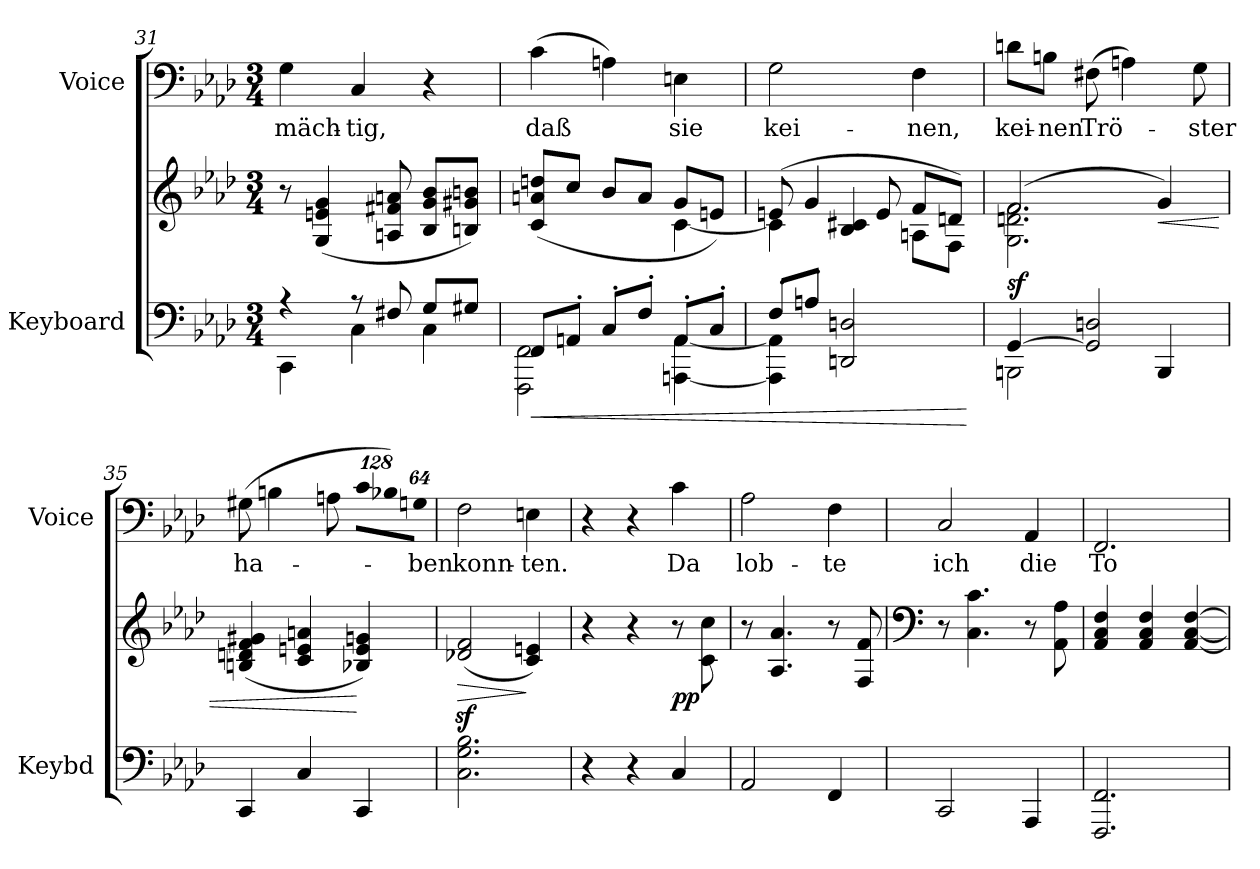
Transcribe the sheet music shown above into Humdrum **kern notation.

**kern	**kern	**dynam	**kern	**text
*part2	*part2	*part2	*part1	*part1
*staff3	*staff2	*staff2/3	*staff1	*staff1
*I"Keyboard	*	*	*I"Voice	*
*I'Keybd	*	*	*I'Voice	*
!!LO:PB:g=z
*clefF4	*clefG2	*	*clefF4	*
*k[b-e-a-d-]	*k[b-e-a-d-]	*	*k[b-e-a-d-]	*
*A-:	*A-:	*	*A-:	*
*M3/4	*M3/4	*	*M3/4	*
=31	=31	=31	=31	=31
*^	*	*	*	*
!	!	!	!	!	!LO:LY:b:color=#000000
4r	4CCi\	8r	.	4Gi\	mäch-
.	.	(4Gi/ 4eni 4gi	.	.	.
!	!	!	!	!	!LO:LY:b:color=#000000
8r	4Ci\	.	.	4Ci/	-tig,
8F#Xi/	.	8Ani/ 8f#Xi 8ani	.	.	.
8Gi/L	4Ci\	8B-i/ 8gi/ 8b-i/L	.	4r	.
8G#Xi/J	.	8Bni/ 8g#Xi/ 8bni/J)	.	.	.
=32	=32	=32	=32	=32	=32
!	!	!	!LO:HP:b=2	!	!
*	*	*^	*	*	*
!	!	!	!	!	!	!LO:LY:b:color=#000000
8FFi/L	2FFFi\ 2FFi	(8ci/ 8ani/ 8ddni/L	2ryy	<	(4ci\	daß
8AAn'i/J	.	8cci/J	.	.	.	.
8C'i/L	.	8b-i/L	.	.	4Ani\)	.
8F'i/J	.	8ai/J	.	.	.	.
!	!	!	!	!	!	!LO:LY:b:color=#000000
8AA'i/L	[4AAAni\ [4AAi	8gi/L	[4ci\	.	4Eni\	sie
8C'i/J	.	8eni/J)	.	.	.	.
=33	=33	=33	=33	=33	=33	=33
!	!	!	!	!	!	!LO:LY:b:color=#000000
8F'i/L	4AAAi\] 4AAi]	(8eni/	4ci\]	.	2Gi\	kei-
8An'i/J	.	4gi/	.	.	.	.
2ryy	2DDni/ 2Dni	.	4B-i/ 4c#Xi	.	.	.
.	.	8ei/	.	.	.	.
!	!	!	!	!	!	!LO:LY:b:color=#000000
.	.	8fi/L	8Ani\L	.	4Fi\	-nen,
.	.	8dni/J)	8Fi\J	.	.	.
*v	*v	*	*	*	*	*
*	*v	*v	*	*	*
.	.	[	.	.
=34	=34	=34	=34	=34
*^	*^	*	*	*
!	!	!	!	!	!	!LO:LY:b:color=#000000
[4GGi/	2BBBni\	(2fi/	2.Gi\ 2.dni 2.fi	sf	8dni\L	kei-
!	!	!	!	!	!	!LO:LY:b:color=#000000
.	.	.	.	.	8Bni\J	-nen
!	!	!	!	!	!	!LO:LY:b:color=#000000
2GGi/] 2Dni	.	.	.	.	(8F#Xi\	Trö-
.	.	.	.	.	4Ani\)	.
!	!	!	!	!LO:HP:b	!	!
.	4BBBi/	4gi/)	.	<	.	.
!	!	!	!	!	!	!LO:LY:b:color=#000000
.	.	.	.	.	8Gi\	-ster
*v	*v	*	*	*	*	*
*	*v	*v	*	*	*
!!LO:LB:g=z
=35	=35	=35	=35	=35
!	!	!	!	!LO:LY:b:color=#000000
4CCi/	(4Bni/ 4dni 4fi 4g#Xi	.	(8G#Xi\	ha-
.	.	.	4Bni\	.
4Ci/	4ci/ 4eni 4ani	.	.	.
.	.	.	8Ani\	.
*	*	*	*Xbrackettup	*
!	!	!	!LO:N:vis=8	!
4CCi/	4B-Xi/ 4ei 4gni)	[	1024%85ci\L	.
!	!	!	!LO:N:vis=8	!
.	.	.	1024%85B-Xi\)	.
!	!	!	!LO:N:vis=8	!
!	!	!	!	!LO:LY:b:color=#000000
.	.	.	512%43Gni\J	-ben
=36	=36	=36	=36	=36
!	!	!LO:HP:b	!	!
!	!	!	!	!LO:LY:b:color=#000000
2.Ci\ 2.Gi 2.B-i	(2d-Xi/z 2fiz	>	2Fi\	konn-
!	!	!	!	!LO:LY:b:color=#000000
.	4ci/ 4eni)	]	4Eni\	-ten.
=37	=37	=37	=37	=37
4r	4r	.	4r	.
4r	4r	.	4r	.
!	!	!	!	!LO:LY:b:color=#000000
4Ci/	8r	pp	4ci\	Da
.	8ci\ 8cci	.	.	.
=38	=38	=38	=38	=38
!	!	!	!	!LO:LY:b:color=#000000
2AA-i/	8r	.	2A-i\	lob-
.	4.A-i/ 4.a-i	.	.	.
!	!	!	!	!LO:LY:b:color=#000000
4FFi/	8r	.	4Fi\	-te
.	8Fi/ 8fi	.	.	.
=39	=39	=39	=39	=39
*	*clefF4	*	*	*
!	!	!	!	!LO:LY:b:color=#000000
2CCi/	8r	.	2Ci/	ich
.	4.Ci\ 4.ci	.	.	.
!	!	!	!	!LO:LY:b:color=#000000
4AAA-i/	8r	.	4AA-i/	die
.	8AA-i\ 8A-i	.	.	.
=40	=40	=40	=40	=40
!	!	!	!	!LO:LY:b:color=#000000
2.FFFi/ 2.FFi	4AA-i/ 4Ci 4Fi	.	2.FFi/	To-
.	4AA-i/ 4Ci 4Fi	.	.	.
.	[4AA-i/ [4Ci [4Fi	.	.	.
=	=	=	=	=
*-	*-	*-	*-	*-
